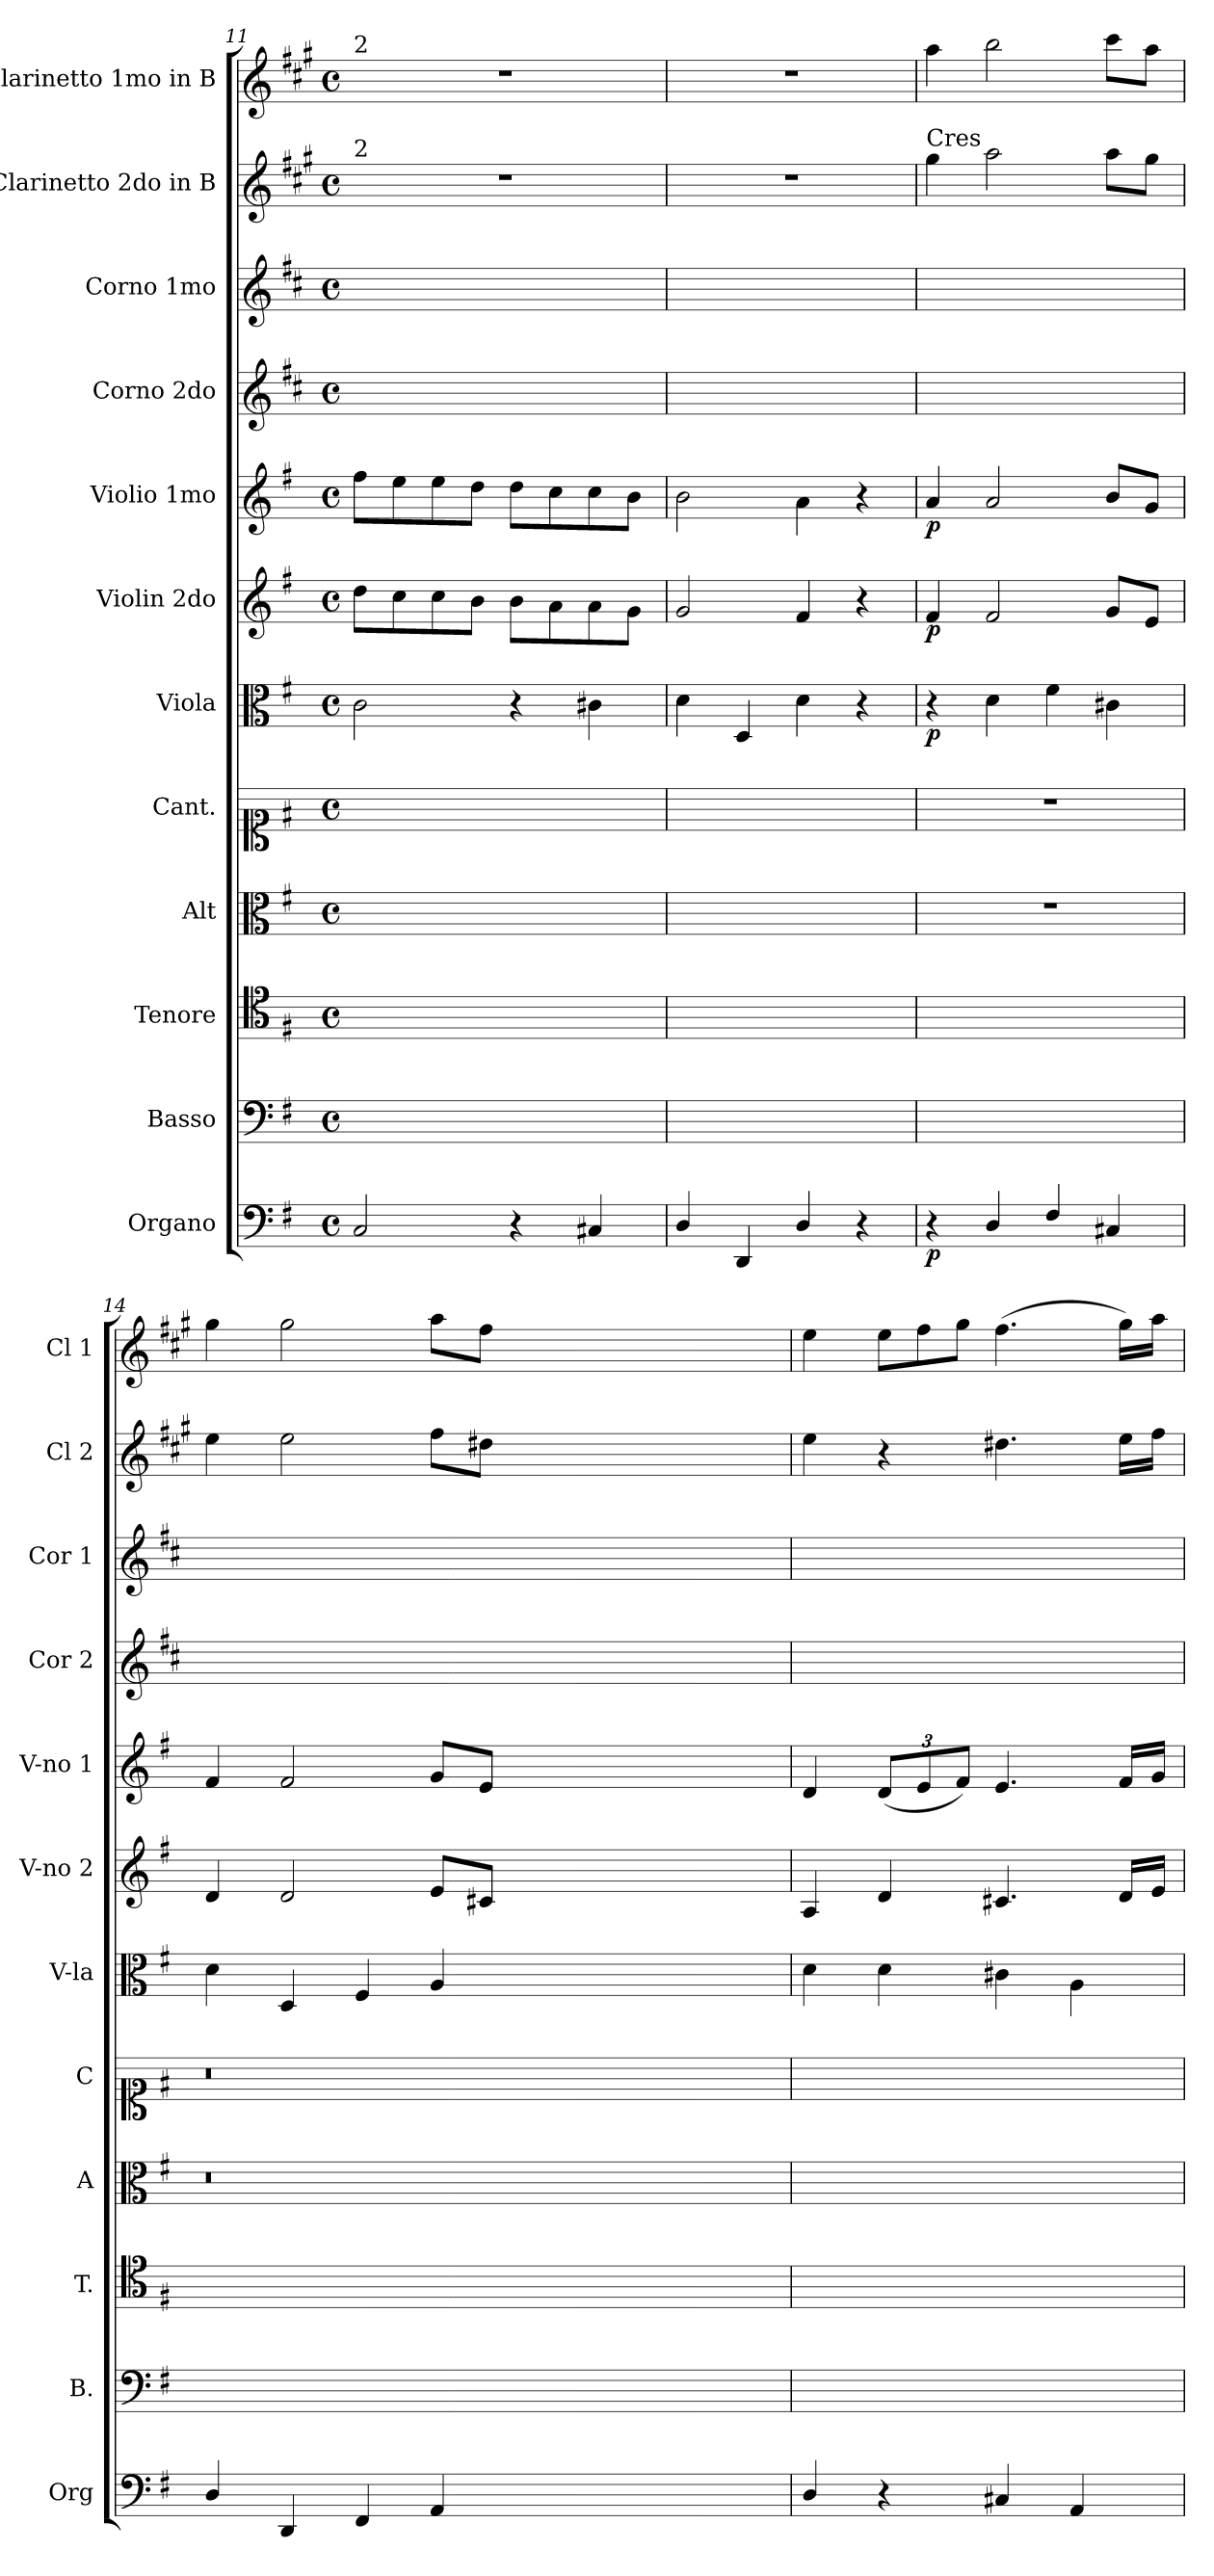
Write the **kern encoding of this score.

**kern	**dynam	**kern	**kern	**kern	**kern	**kern	**dynam	**kern	**dynam	**kern	**dynam	**kern	**kern	**kern	**kern
*part12	*part12	*part11	*part10	*part9	*part8	*part7	*part7	*part6	*part6	*part5	*part5	*part4	*part3	*part2	*part1
*staff12	*staff12	*staff11	*staff10	*staff9	*staff8	*staff7	*staff7	*staff6	*staff6	*staff5	*staff5	*staff4	*staff3	*staff2	*staff1
*I"Organo	*	*I"Basso	*I"Tenore	*I"Alt	*I"Cant.	*I"Viola	*	*I"Violin 2do	*	*I"Violio 1mo	*	*I"Corno 2do	*I"Corno 1mo	*I"Clarinetto 2do in B	*I"Clarinetto 1mo in B
*I'Org	*	*I'B.	*I'T.	*I'A	*I'C	*I'V-la	*	*I'V-no 2	*	*I'V-no 1	*	*I'Cor 2	*I'Cor 1	*I'Cl 2	*I'Cl 1
*clefF4	*	*clefF4	*clefC4	*clefC3	*clefC1	*clefC3	*	*clefG2	*	*clefG2	*	*clefG2	*clefG2	*clefG2	*clefG2
*	*	*	*	*	*	*	*	*	*	*	*	*ITrd4c7	*ITrd4c7	*ITrd1c2	*ITrd1c2
*k[f#]	*	*k[f#]	*k[f#]	*k[f#]	*k[f#]	*k[f#]	*	*k[f#]	*	*k[f#]	*	*k[f#]	*k[f#]	*k[f#]	*k[f#]
*M4/4	*	*M4/4	*M4/4	*M4/4	*M4/4	*M4/4	*	*M4/4	*	*M4/4	*	*M4/4	*M4/4	*M4/4	*M4/4
*met(c)	*	*met(c)	*met(c)	*met(c)	*met(c)	*met(c)	*	*met(c)	*	*met(c)	*	*met(c)	*met(c)	*met(c)	*met(c)
=11	=11	=11	=11	=11	=11	=11	=11	=11	=11	=11	=11	=11	=11	=11	=11
!	!	!	!	!	!	!	!	!	!	!	!	!	!	!	!LO:TX:a:t=2
!	!	!	!	!	!	!	!	!	!	!	!	!	!	!LO:TX:a:t=2	!
2C/	.	1ryy	1ryy	1ryy	1ryy	2c\	.	8dd\L	.	8ff#\L	.	1ryy	1ryy	1r	1r
.	.	.	.	.	.	.	.	8cc\	.	8ee\	.	.	.	.	.
.	.	.	.	.	.	.	.	8cc\	.	8ee\	.	.	.	.	.
.	.	.	.	.	.	.	.	8b\J	.	8dd\J	.	.	.	.	.
4r	.	.	.	.	.	4r	.	8b\L	.	8dd\L	.	.	.	.	.
.	.	.	.	.	.	.	.	8a\	.	8cc\	.	.	.	.	.
4C#X/	.	.	.	.	.	4c#X\	.	8a\	.	8cc\	.	.	.	.	.
.	.	.	.	.	.	.	.	8g\J	.	8b\J	.	.	.	.	.
=12	=12	=12	=12	=12	=12	=12	=12	=12	=12	=12	=12	=12	=12	=12	=12
4D/	.	1ryy	1ryy	1ryy	1ryy	4d\	.	2g/	.	2b\	.	1ryy	1ryy	1r	1r
4DD/	.	.	.	.	.	4D/	.	.	.	.	.	.	.	.	.
4D/	.	.	.	.	.	4d\	.	4f#/	.	4a\	.	.	.	.	.
4r	.	.	.	.	.	4r	.	4r	.	4r	.	.	.	.	.
=13	=13	=13	=13	=13	=13	=13	=13	=13	=13	=13	=13	=13	=13	=13	=13
!	!	!	!	!	!	!	!	!	!	!	!	!	!	!LO:TX:t=Cres	!
!	!	!	!	!	!	!	!	!	!	!	!LO:DY:b	!	!	!	!
4r	p	1ryy	1ryy	1r	1r	4r	p	4f#/	p	4a/	p	1ryy	1ryy	4ff#\	4gg\
4D/	.	.	.	.	.	4d\	.	2f#/	.	2a/	.	.	.	2gg\	2aa\
4F#/	.	.	.	.	.	4f#\	.	.	.	.	.	.	.	.	.
4C#X/	.	.	.	.	.	4c#X\	.	8g/L	.	8b/L	.	.	.	8gg\L	8bb\L
.	.	.	.	.	.	.	.	8e/J	.	8g/J	.	.	.	8ff#\J	8gg\J
=14	=14	=14	=14	=14	=14	=14	=14	=14	=14	=14	=14	=14	=14	=14	=14
4D/	.	1ryy	1ryy	0.r	0.r	4d\	.	4d/	.	4f#/	.	1ryy	1ryy	4dd\	4ff#\
4DD/	.	.	.	.	.	4D/	.	2d/	.	2f#/	.	.	.	2dd\	2ff#\
4FF#/	.	.	.	.	.	4F#/	.	.	.	.	.	.	.	.	.
4AA/	.	.	.	.	.	4A/	.	8e/L	.	8g/L	.	.	.	8ee\L	8gg\L
.	.	.	.	.	.	.	.	8c#X/J	.	8e/J	.	.	.	8cc#X\J	8ee\J
0ryy	.	0ryy	0ryy	.	.	0ryy	.	0ryy	.	0ryy	.	0ryy	0ryy	0ryy	0ryy
=15	=15	=15	=15	=15	=15	=15	=15	=15	=15	=15	=15	=15	=15	=15	=15
4D/	.	1ryy	1ryy	1ryy	1ryy	4d\	.	4A/	.	4d/	.	1ryy	1ryy	4dd\	4dd\
*	*	*	*	*	*	*	*	*	*	*	*	*	*	*	*Xtuplet
4r	.	.	.	.	.	4d\	.	4d/	.	(12d/L	.	.	.	4r	12dd\L
.	.	.	.	.	.	.	.	.	.	12e/	.	.	.	.	12ee\
.	.	.	.	.	.	.	.	.	.	12f#/J)	.	.	.	.	12ff#\J
4C#X/	.	.	.	.	.	4c#X\	.	4.c#X/	.	4.e/	.	.	.	4.cc#X\	(4.ee\
4AA/	.	.	.	.	.	4A\	.	.	.	.	.	.	.	.	.
.	.	.	.	.	.	.	.	16d/LL	.	16f#/LL	.	.	.	16dd\LL	16ff#\LL)
.	.	.	.	.	.	.	.	16e/JJ	.	16g/JJ	.	.	.	16ee\JJ	16gg\JJ
=	=	=	=	=	=	=	=	=	=	=	=	=	=	=	=
*-	*-	*-	*-	*-	*-	*-	*-	*-	*-	*-	*-	*-	*-	*-	*-
